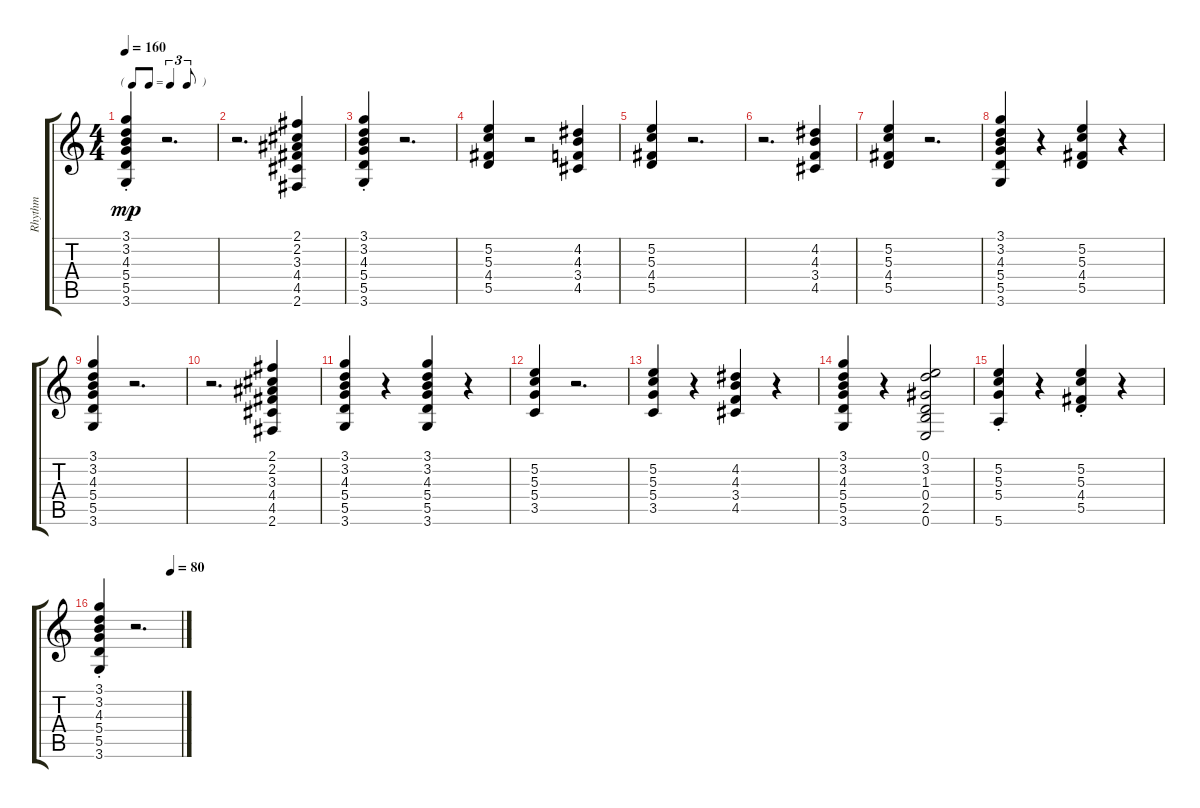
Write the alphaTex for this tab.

\track ("Rhythm" "Rhythm") {instrument acousticguitarnylon}
\staff {score tabs}
\tuning (E4 B3 G3 D3 A2 E2) {hide}
\ts (4 4)
\tf triplet8th
\tempo 160
\clef g2
\ks c
(3.1{st} 3.2{st} 4.3{st} 5.4{st} 5.5{st} 3.6{st}).4{dy mp} r.2{d} |
r.2{d} (2.1 2.2 3.3 4.4 4.5 2.6).4 |
(3.1{st} 3.2{st} 4.3{st} 5.4{st} 5.5{st} 3.6{st}).4 r.2{d} |
(5.2 5.3 4.4 5.5).4 r.2 (4.2 4.3 3.4 4.5).4 |
(5.2 5.3 4.4 5.5).4 r.2{d} |
r.2{d} (4.2 4.3 3.4 4.5).4 |
(5.2 5.3 4.4 5.5).4 r.2{d} |
(3.1 3.2 4.3 5.4 5.5 3.6).4 r.4 (5.2 5.3 4.4 5.5).4 r.4 |
(3.1 3.2 4.3 5.4 5.5 3.6).4 r.2{d} |
r.2{d} (2.1 2.2 3.3 4.4 4.5 2.6).4 |
(3.1 3.2 4.3 5.4 5.5 3.6).4 r.4 (3.1 3.2 4.3 5.4 5.5 3.6).4 r.4 |
(5.2 5.3 5.4 3.5).4 r.2{d} |
(5.2 5.3 5.4 3.5).4 r.4 (4.2 4.3 3.4 4.5).4 r.4 |
(3.1 3.2 4.3 5.4 5.5 3.6).4 r.4 (0.1 3.2 1.3 0.4 2.5 0.6).2 |
(5.2{st} 5.3{st} 5.4{st} 5.6{st}).4 r.4 (5.2{st} 5.3{st} 4.4{st} 5.5{st}).4 r.4 |
\tempo (80 0.875)
(3.1{st} 3.2{st} 4.3{st} 5.4{st} 5.5{st} 3.6{st}).4 r.2{d}
